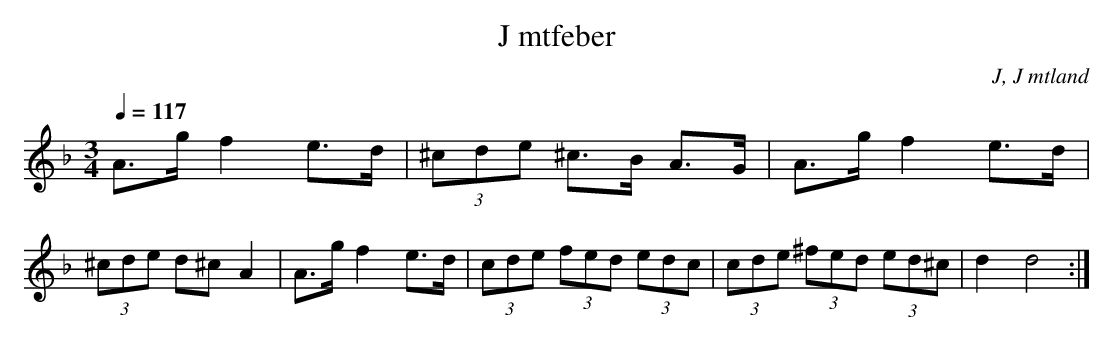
X:1
T: J mtfeber
O: J, J mtland
M:3/4
L:1/8
Q:1/4=117
K:Dm
A>g f2 e>d|(3^cde ^c>B A>G|A>g f2 e>d|(3^cde d^c A2|A>g f2 e>d|(3cde (3fed (3edc|(3cde (3^fed (3ed^c|d2 d4 :|
